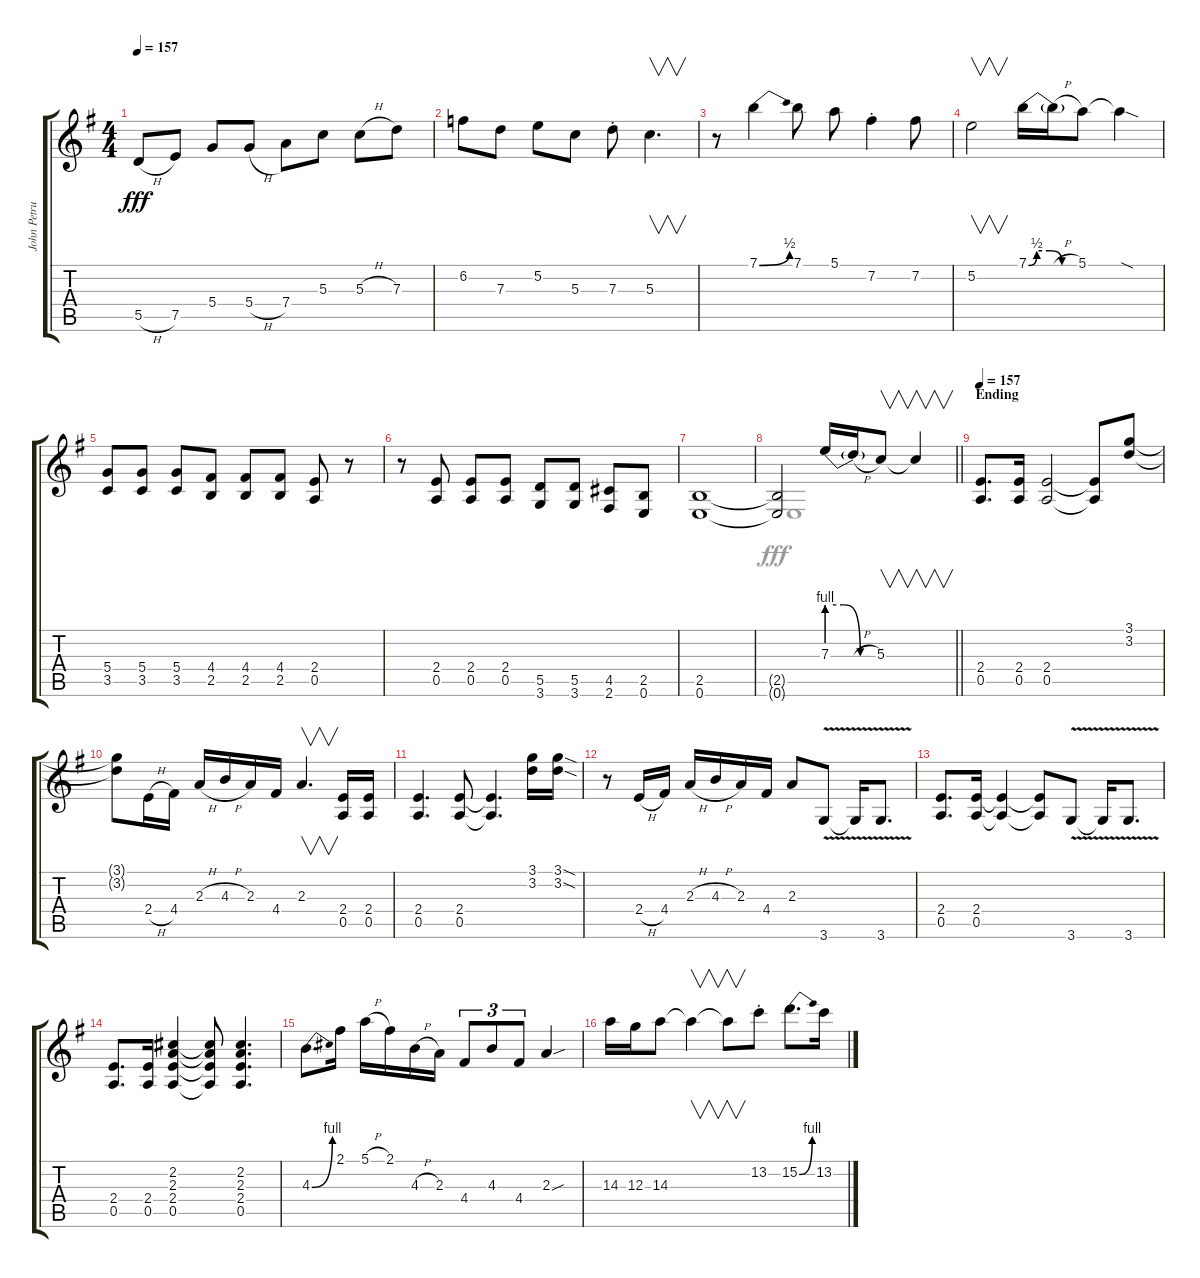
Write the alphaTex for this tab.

\track ("John Petrucci" "John Petru") {instrument overdrivenguitar}
\staff {score tabs}
\tuning (E4 B3 G3 D3 A2 E2) {hide}
\voice
\ts (4 4)
\tempo 157
\clef g2
\ks g
5.5{h}.8{dy fff} 7.5.8 5.4.8 5.4{h}.8 7.4.8 5.3.8 5.3{h}.8 7.3.8 |
6.2.8 7.3.8 5.2.8 5.3.8 7.3{st}.8 5.3.4{v d} |
r.8 7.1{be (bend 0 0 60 2)}.4 7.1.8 5.1.8 7.2{st}.4 7.2.8 |
5.2.2{v} 7.1{be (custom 0 0 10 2 25 2 40 0 60 0)}.16 7.1{h t}.16 5.1.8 5.1{sod t}.4 |
(5.4 3.5).8 (5.4 3.5).8 (5.4 3.5).8 (4.4 2.5).8 (4.4 2.5).8 (4.4 2.5).8 (2.4 0.5).8 r.8 |
r.8 (2.4 0.5).8 (2.4 0.5).8 (2.4 0.5).8 (5.5 3.6).8 (5.5 3.6).8 (4.5 2.6).8 (2.5 0.6).8 |
(2.5 0.6).1 |
\barLineRight lightlight
(2.5{t} 0.6{t}).2 7.3{be (custom 0 4 20 4 40 0 60 0)}.16 7.3{h t}.16 5.3.8{v} 5.3{t}.4{v} |
\section ("" "Ending")
\tempo 157
(2.4 0.5).8{d} (2.4 0.5).16 (2.4 0.5).2 (2.4{t} 0.5{t}).8 (3.1 3.2).8 |
(3.1{t} 3.2{t}).8 2.4{h}.16 4.4.16 2.3{h}.16 4.3{h}.16 2.3.16 4.4.16 2.3.4{v d} (2.4 0.5).16 (2.4 0.5).16 |
(2.4 0.5).4{d} (2.4 0.5).8 (2.4{t} 0.5{t}).4{d} (3.1 3.2).16 (3.1{sod} 3.2{sod}).16 |
r.8 2.4{h}.16 4.4.16 2.3{h}.16 4.3{h}.16 2.3.16 4.4.16 2.3.8 3.6{v}.8 3.6{v t}.16 3.6{v}.8{d} |
(2.4 0.5).8{d} (2.4 0.5).16 (2.4{t} 0.5{t}).4 (2.4{t} 0.5{t}).8 3.6{v}.8 3.6{v t}.16 3.6{v}.8{d} |
(2.4 0.5).8{d} (2.4 0.5).16 (2.2 2.3 2.4 0.5).4 (2.2{t} 2.3{t} 2.4{t} 0.5{t}).8 (2.2 2.3 2.4 0.5).4{d} |
4.3{be (bend 0 0 60 4)}.8{d} 2.1.16 5.1{h}.16 2.1.16 4.3{h}.16 2.3.16 4.4.8{tu (3 2)} 4.3.8{tu (3 2)} 4.4.8{tu (3 2)} 2.3{sou}.4 |
14.3.16 12.3.16 14.3.8 14.3{t}.4{v} 14.3{t}.8{v} 13.2{st}.8 15.2{be (bend 0 0 60 4)}.8{d} 13.2.16
\voice
\clef g2
\ottava regular
\simile none
\ks g
|
|
|
|
|
|
|
\barLineRight lightlight
0.6.1 |
|
|
|
|
|
|
|
